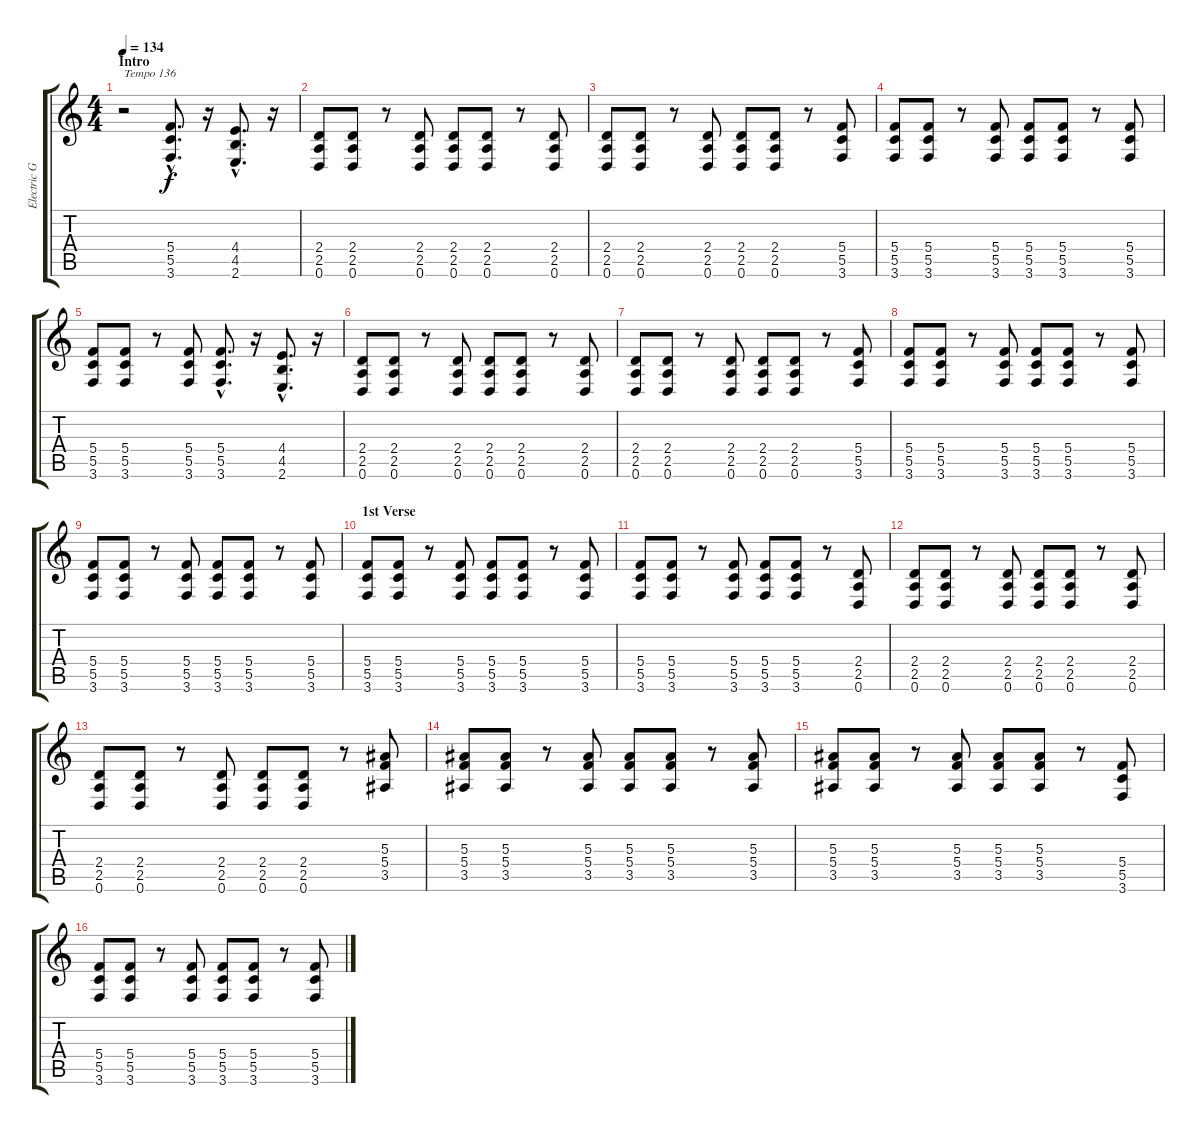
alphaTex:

\track ("Electric Guitar 2 (Kirk)" "Electric G") {instrument distortionguitar}
\staff {score tabs}
\tuning (D4 A3 F3 C3 G2 D2) {hide}
\ts (4 4)
\section ("" "Intro")
\tempo 134
\clef g2
\ks c
r.2{txt "Tempo 136" dy f instrument distortionguitar} (5.4{hac} 5.5{hac} 3.6{hac}).8{d} r.16 (4.4{hac} 4.5{hac} 2.6{hac}).8{d} r.16 |
(2.4 2.5 0.6).8 (2.4 2.5 0.6).8 r.8 (2.4 2.5 0.6).8 (2.4 2.5 0.6).8 (2.4 2.5 0.6).8 r.8 (2.4 2.5 0.6).8 |
(2.4 2.5 0.6).8 (2.4 2.5 0.6).8 r.8 (2.4 2.5 0.6).8 (2.4 2.5 0.6).8 (2.4 2.5 0.6).8 r.8 (5.4 5.5 3.6).8 |
(5.4 5.5 3.6).8 (5.4 5.5 3.6).8 r.8 (5.4 5.5 3.6).8 (5.4 5.5 3.6).8 (5.4 5.5 3.6).8 r.8 (5.4 5.5 3.6).8 |
(5.4 5.5 3.6).8 (5.4 5.5 3.6).8 r.8 (5.4 5.5 3.6).8 (5.4{hac} 5.5{hac} 3.6{hac}).8{d} r.16 (4.4{hac} 4.5{hac} 2.6{hac}).8{d} r.16 |
(2.4 2.5 0.6).8 (2.4 2.5 0.6).8 r.8 (2.4 2.5 0.6).8 (2.4 2.5 0.6).8 (2.4 2.5 0.6).8 r.8 (2.4 2.5 0.6).8 |
(2.4 2.5 0.6).8 (2.4 2.5 0.6).8 r.8 (2.4 2.5 0.6).8 (2.4 2.5 0.6).8 (2.4 2.5 0.6).8 r.8 (5.4 5.5 3.6).8 |
(5.4 5.5 3.6).8 (5.4 5.5 3.6).8 r.8 (5.4 5.5 3.6).8 (5.4 5.5 3.6).8 (5.4 5.5 3.6).8 r.8 (5.4 5.5 3.6).8 |
(5.4 5.5 3.6).8 (5.4 5.5 3.6).8 r.8 (5.4 5.5 3.6).8 (5.4 5.5 3.6).8 (5.4 5.5 3.6).8 r.8 (5.4 5.5 3.6).8 |
\section ("" "1st Verse")
(5.4 5.5 3.6).8 (5.4 5.5 3.6).8 r.8 (5.4 5.5 3.6).8 (5.4 5.5 3.6).8 (5.4 5.5 3.6).8 r.8 (5.4 5.5 3.6).8 |
(5.4 5.5 3.6).8 (5.4 5.5 3.6).8 r.8 (5.4 5.5 3.6).8 (5.4 5.5 3.6).8 (5.4 5.5 3.6).8 r.8 (2.4 2.5 0.6).8 |
(2.4 2.5 0.6).8 (2.4 2.5 0.6).8 r.8 (2.4 2.5 0.6).8 (2.4 2.5 0.6).8 (2.4 2.5 0.6).8 r.8 (2.4 2.5 0.6).8 |
(2.4 2.5 0.6).8 (2.4 2.5 0.6).8 r.8 (2.4 2.5 0.6).8 (2.4 2.5 0.6).8 (2.4 2.5 0.6).8 r.8 (5.3 5.4 3.5).8 |
(5.3 5.4 3.5).8 (5.3 5.4 3.5).8 r.8 (5.3 5.4 3.5).8 (5.3 5.4 3.5).8 (5.3 5.4 3.5).8 r.8 (5.3 5.4 3.5).8 |
(5.3 5.4 3.5).8 (5.3 5.4 3.5).8 r.8 (5.3 5.4 3.5).8 (5.3 5.4 3.5).8 (5.3 5.4 3.5).8 r.8 (5.4 5.5 3.6).8 |
(5.4 5.5 3.6).8 (5.4 5.5 3.6).8 r.8 (5.4 5.5 3.6).8 (5.4 5.5 3.6).8 (5.4 5.5 3.6).8 r.8 (5.4 5.5 3.6).8
